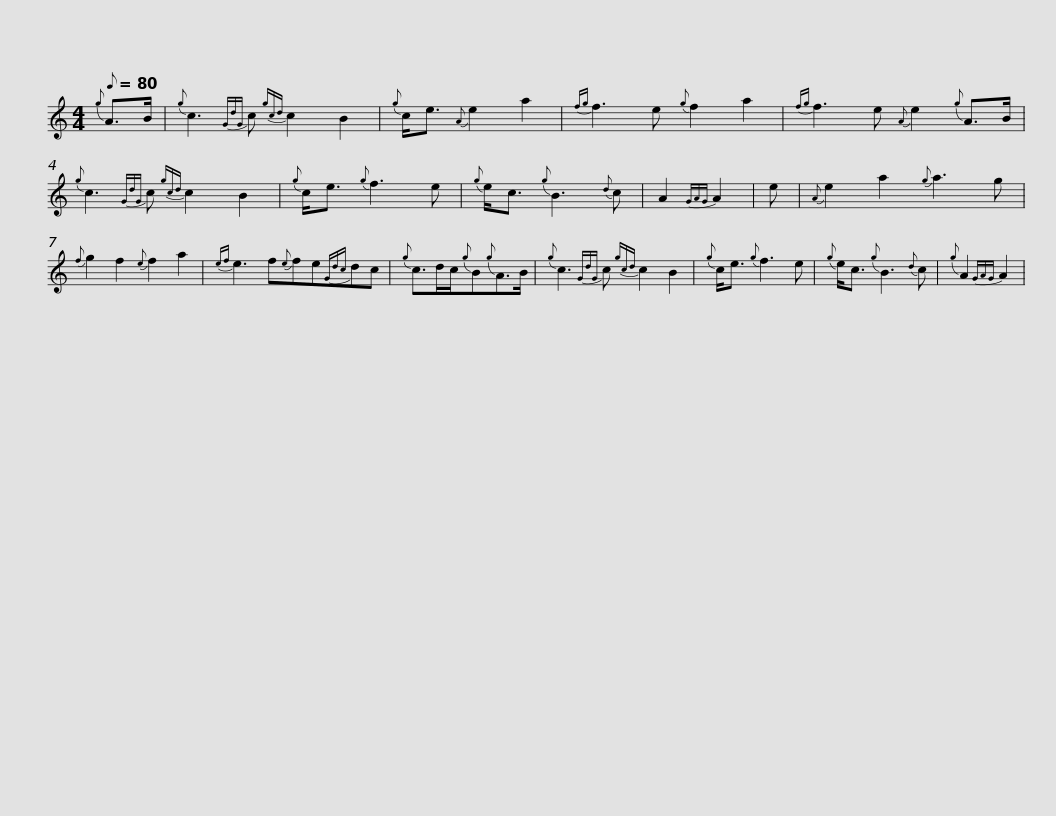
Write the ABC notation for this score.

X:1
L:1/8
Q:1/8=80
M:4/4
I:linebreak $
K:C
V:1 treble
V:1
{g} A>B |{g} c3{GdG} c{gcd} c2 B2 |{g} c<e{A} e2 a2 |${fg} f3 e{g} f2 a2 |{fg} f3 e{A} e2{g} A>B | %5
{g} c3{GdG} c{gcd} c2 B2 |${g} c<e{g} f3 e |{g} e<c{g} B3{d} c | A2{GAG} A2 |$ e | %10
{A} e2 a2{g} a3 g |{f} g2 f2{e} f2 a2 |{ef} e3 f{e}fe{Gdc}dc |${g} c>dc/{g}B{g}A>B |{g} c3{GdG} c{gcd} c2 B2 | %15
{g} c<e{g} f3 e |${g} e<c{g} B3{d} c |{g} A2{GAG} A2 | %18
